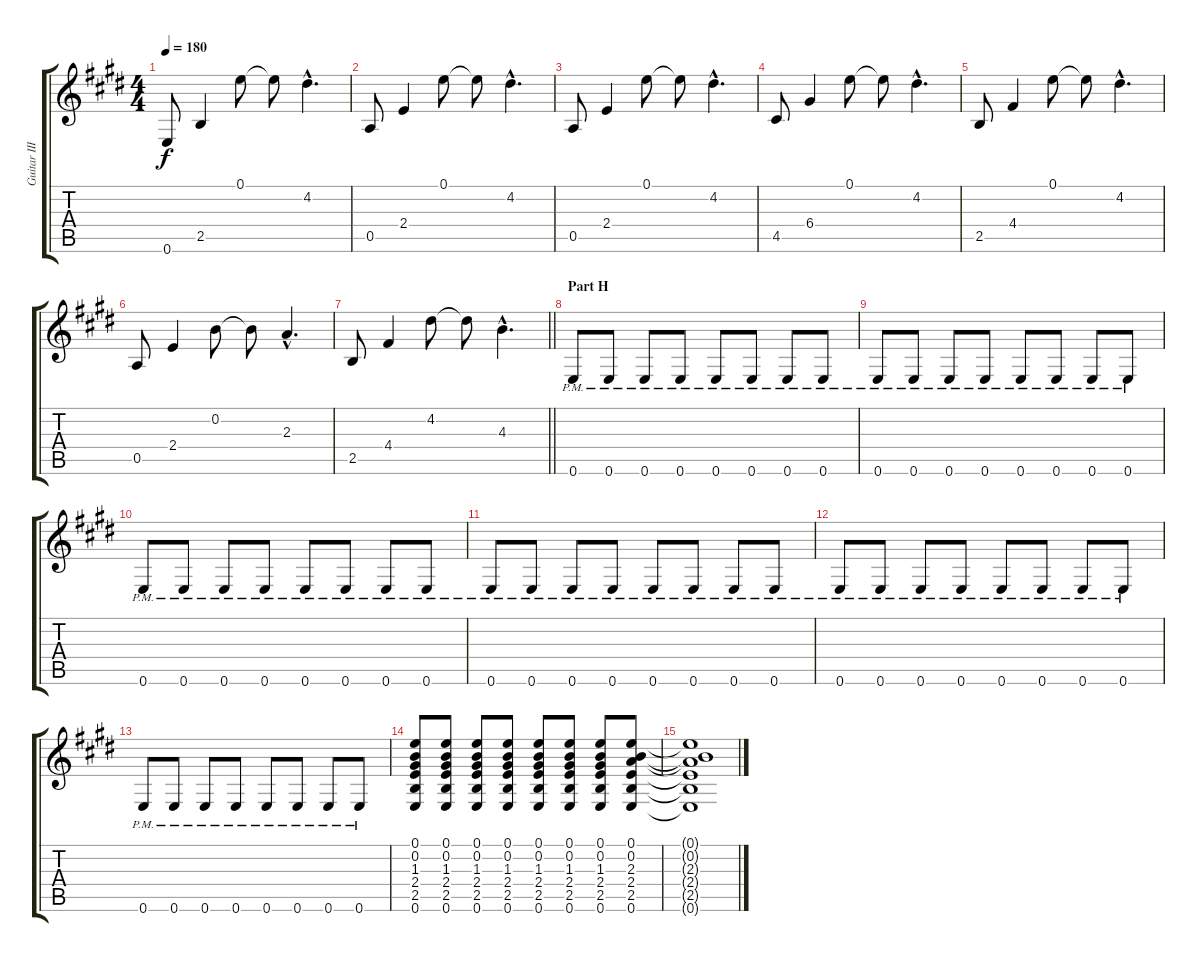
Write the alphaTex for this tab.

\track ("Guitar III (Kazuma)" "Guitar III") {instrument distortionguitar}
\staff {score tabs}
\tuning (E4 B3 G3 D3 A2 E2) {hide}
\ts (4 4)
\tempo 180
\clef g2
\ks e
0.6.8{dy f} 2.5.4 0.1.8 0.1{t}.8 4.2{hac}.4{d} |
0.5.8 2.4.4 0.1.8 0.1{t}.8 4.2{hac}.4{d} |
0.5.8 2.4.4 0.1.8 0.1{t}.8 4.2{hac}.4{d} |
4.5.8 6.4.4 0.1.8 0.1{t}.8 4.2{hac}.4{d} |
2.5.8 4.4.4 0.1.8 0.1{t}.8 4.2{hac}.4{d} |
0.5.8 2.4.4 0.2.8 0.2{t}.8 2.3{hac}.4{d} |
\barLineRight lightlight
2.5.8 4.4.4 4.2.8 4.2{t}.8 4.3{hac}.4{d} |
\section ("" "Part H")
0.6{pm}.8 0.6{pm}.8 0.6{pm}.8 0.6{pm}.8 0.6{pm}.8 0.6{pm}.8 0.6{pm}.8 0.6{pm}.8 |
0.6{pm}.8 0.6{pm}.8 0.6{pm}.8 0.6{pm}.8 0.6{pm}.8 0.6{pm}.8 0.6{pm}.8 0.6{pm}.8 |
0.6{pm}.8 0.6{pm}.8 0.6{pm}.8 0.6{pm}.8 0.6{pm}.8 0.6{pm}.8 0.6{pm}.8 0.6{pm}.8 |
0.6{pm}.8 0.6{pm}.8 0.6{pm}.8 0.6{pm}.8 0.6{pm}.8 0.6{pm}.8 0.6{pm}.8 0.6{pm}.8 |
0.6{pm}.8 0.6{pm}.8 0.6{pm}.8 0.6{pm}.8 0.6{pm}.8 0.6{pm}.8 0.6{pm}.8 0.6{pm}.8 |
0.6{pm}.8 0.6{pm}.8 0.6{pm}.8 0.6{pm}.8 0.6{pm}.8 0.6{pm}.8 0.6{pm}.8 0.6{pm}.8 |
(0.1 0.2 1.3 2.4 2.5 0.6).8 (0.1 0.2 1.3 2.4 2.5 0.6).8 (0.1 0.2 1.3 2.4 2.5 0.6).8 (0.1 0.2 1.3 2.4 2.5 0.6).8 (0.1 0.2 1.3 2.4 2.5 0.6).8 (0.1 0.2 1.3 2.4 2.5 0.6).8 (0.1 0.2 1.3 2.4 2.5 0.6).8 (0.1 0.2 2.3 2.4 2.5 0.6).8 |
(0.1{t} 0.2{t} 2.3{t} 2.4{t} 2.5{t} 0.6{t}).1
